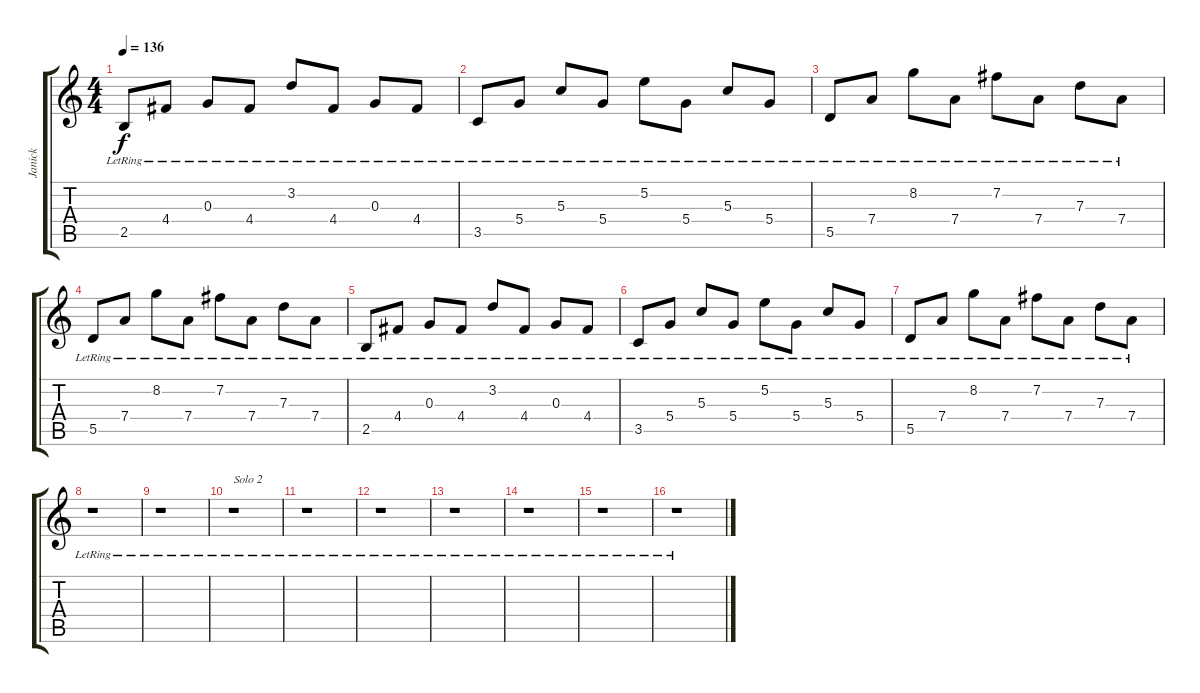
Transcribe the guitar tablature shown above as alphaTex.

\track ("Janick" "Janick") {instrument electricguitarclean}
\staff {score tabs}
\tuning (E4 B3 G3 D3 A2 E2) {hide}
\ts (4 4)
\tempo 136
\clef g2
\ks c
2.5{lr}.8{dy f} 4.4{lr}.8 0.3{lr}.8 4.4{lr}.8 3.2{lr}.8 4.4{lr}.8 0.3{lr}.8 4.4{lr}.8 |
3.5{lr}.8 5.4{lr}.8 5.3{lr}.8 5.4{lr}.8 5.2{lr}.8 5.4{lr}.8 5.3{lr}.8 5.4{lr}.8 |
5.5{lr}.8 7.4{lr}.8 8.2{lr}.8 7.4{lr}.8 7.2{lr}.8 7.4{lr}.8 7.3{lr}.8 7.4{lr}.8 |
5.5{lr}.8 7.4{lr}.8 8.2{lr}.8 7.4{lr}.8 7.2{lr}.8 7.4{lr}.8 7.3{lr}.8 7.4{lr}.8 |
2.5{lr}.8 4.4{lr}.8 0.3{lr}.8 4.4{lr}.8 3.2{lr}.8 4.4{lr}.8 0.3{lr}.8 4.4{lr}.8 |
3.5{lr}.8 5.4{lr}.8 5.3{lr}.8 5.4{lr}.8 5.2{lr}.8 5.4{lr}.8 5.3{lr}.8 5.4{lr}.8 |
5.5{lr}.8 7.4{lr}.8 8.2{lr}.8 7.4{lr}.8 7.2{lr}.8 7.4{lr}.8 7.3{lr}.8 7.4{lr}.8 |
r.1 |
r.1 |
r.1{txt "Solo 2"} |
r.1 |
r.1 |
r.1 |
r.1 |
r.1 |
r.1
